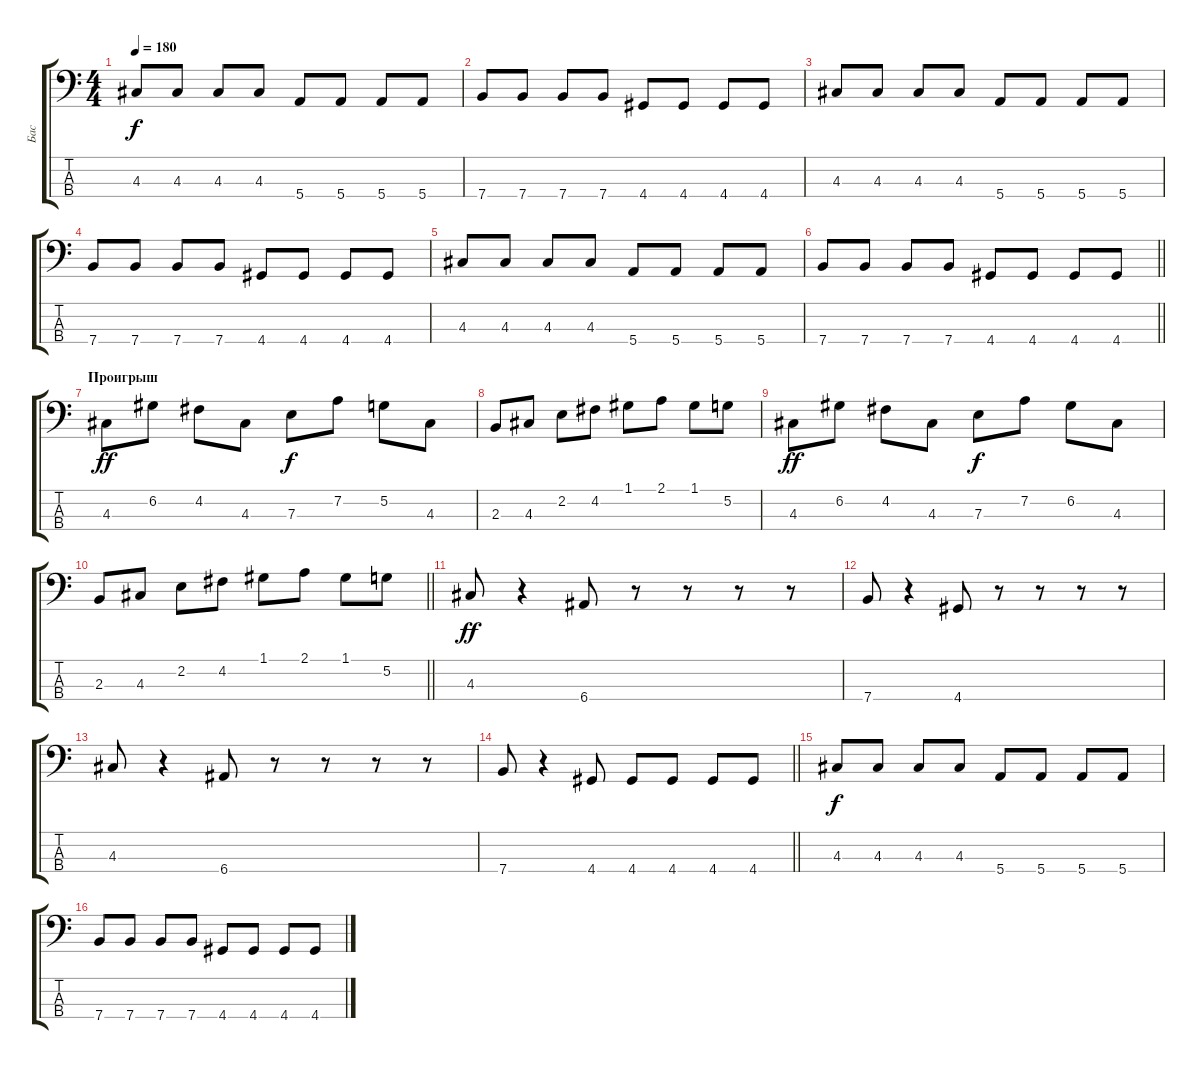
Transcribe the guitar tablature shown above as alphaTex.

\track ("Бас" "Бас") {instrument electricbassfinger}
\staff {score tabs}
\tuning (G2 D2 A1 E1) {hide}
\ts (4 4)
\tempo 180
\clef f4
\ks c
4.3.8{dy f} 4.3.8 4.3.8 4.3.8 5.4.8 5.4.8 5.4.8 5.4.8 |
7.4.8 7.4.8 7.4.8 7.4.8 4.4.8 4.4.8 4.4.8 4.4.8 |
4.3.8 4.3.8 4.3.8 4.3.8 5.4.8 5.4.8 5.4.8 5.4.8 |
7.4.8 7.4.8 7.4.8 7.4.8 4.4.8 4.4.8 4.4.8 4.4.8 |
4.3.8 4.3.8 4.3.8 4.3.8 5.4.8 5.4.8 5.4.8 5.4.8 |
\barLineRight lightlight
7.4.8 7.4.8 7.4.8 7.4.8 4.4.8 4.4.8 4.4.8 4.4.8 |
\section ("" "Проигрыш")
4.3.8{dy ff} 6.2.8 4.2.8 4.3.8 7.3.8{dy f} 7.2.8 5.2.8 4.3.8 |
2.3.8 4.3.8 2.2.8 4.2.8 1.1.8 2.1.8 1.1.8 5.2.8 |
4.3.8{dy ff} 6.2.8 4.2.8 4.3.8 7.3.8{dy f} 7.2.8 6.2.8 4.3.8 |
\barLineRight lightlight
2.3.8 4.3.8 2.2.8 4.2.8 1.1.8 2.1.8 1.1.8 5.2.8 |
4.3.8{dy ff} r.4 6.4.8 r.8 r.8 r.8 r.8 |
7.4.8 r.4 4.4.8 r.8 r.8 r.8 r.8 |
4.3.8 r.4 6.4.8 r.8 r.8 r.8 r.8 |
\barLineRight lightlight
7.4.8 r.4 4.4.8 4.4.8 4.4.8 4.4.8 4.4.8 |
\section ("" " ")
4.3.8{dy f} 4.3.8 4.3.8 4.3.8 5.4.8 5.4.8 5.4.8 5.4.8 |
7.4.8 7.4.8 7.4.8 7.4.8 4.4.8 4.4.8 4.4.8 4.4.8
